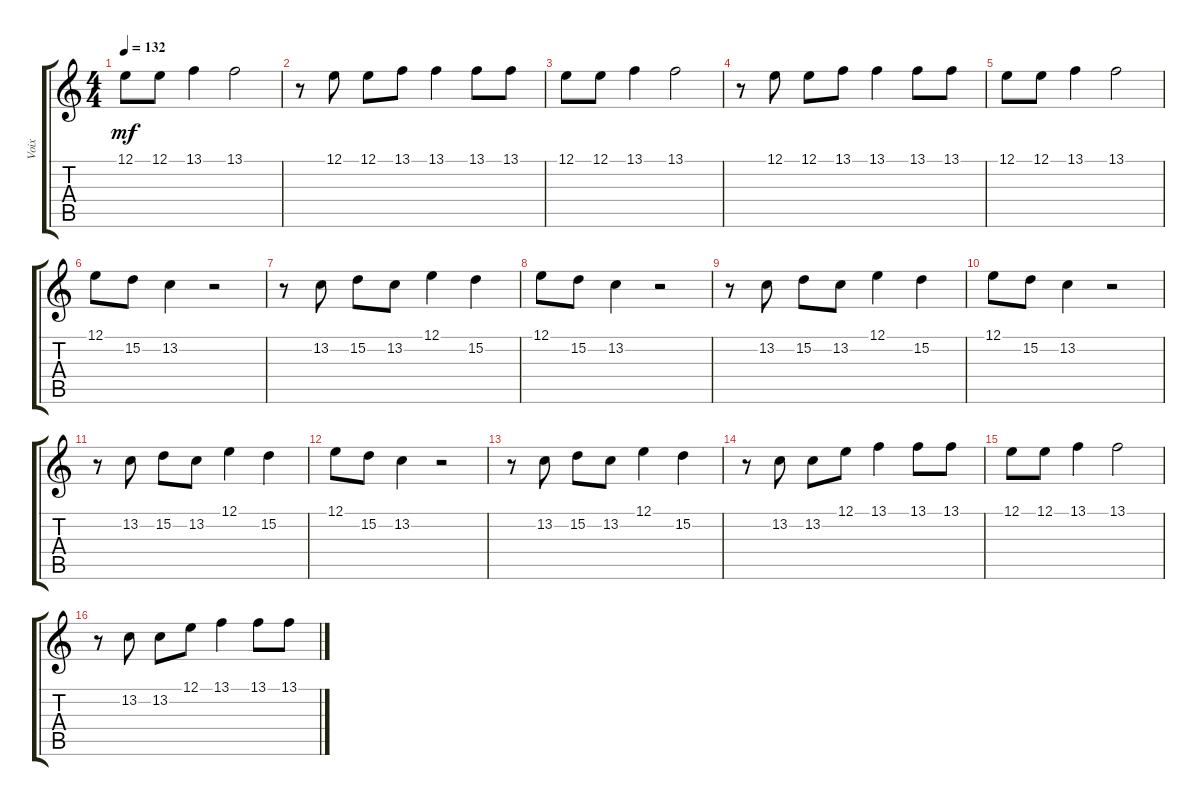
\track ("Voix" "Voix") {instrument accordion}
\staff {score tabs}
\tuning (E4 B3 G3 D3 A2 E2) {hide}
\ts (4 4)
\tempo 132
\clef g2
\ks c
12.1.8{dy mf} 12.1.8 13.1.4 13.1.2 |
r.8 12.1.8 12.1.8 13.1.8 13.1.4 13.1.8 13.1.8 |
12.1.8 12.1.8 13.1.4 13.1.2 |
r.8 12.1.8 12.1.8 13.1.8 13.1.4 13.1.8 13.1.8 |
12.1.8 12.1.8 13.1.4 13.1.2 |
12.1.8 15.2.8 13.2.4 r.2 |
r.8 13.2.8 15.2.8 13.2.8 12.1.4 15.2.4 |
12.1.8 15.2.8 13.2.4 r.2 |
r.8 13.2.8 15.2.8 13.2.8 12.1.4 15.2.4 |
12.1.8 15.2.8 13.2.4 r.2 |
r.8 13.2.8 15.2.8 13.2.8 12.1.4 15.2.4 |
12.1.8 15.2.8 13.2.4 r.2 |
r.8 13.2.8 15.2.8 13.2.8 12.1.4 15.2.4 |
r.8 13.2.8 13.2.8 12.1.8 13.1.4 13.1.8 13.1.8 |
12.1.8 12.1.8 13.1.4 13.1.2 |
r.8 13.2.8 13.2.8 12.1.8 13.1.4 13.1.8 13.1.8
